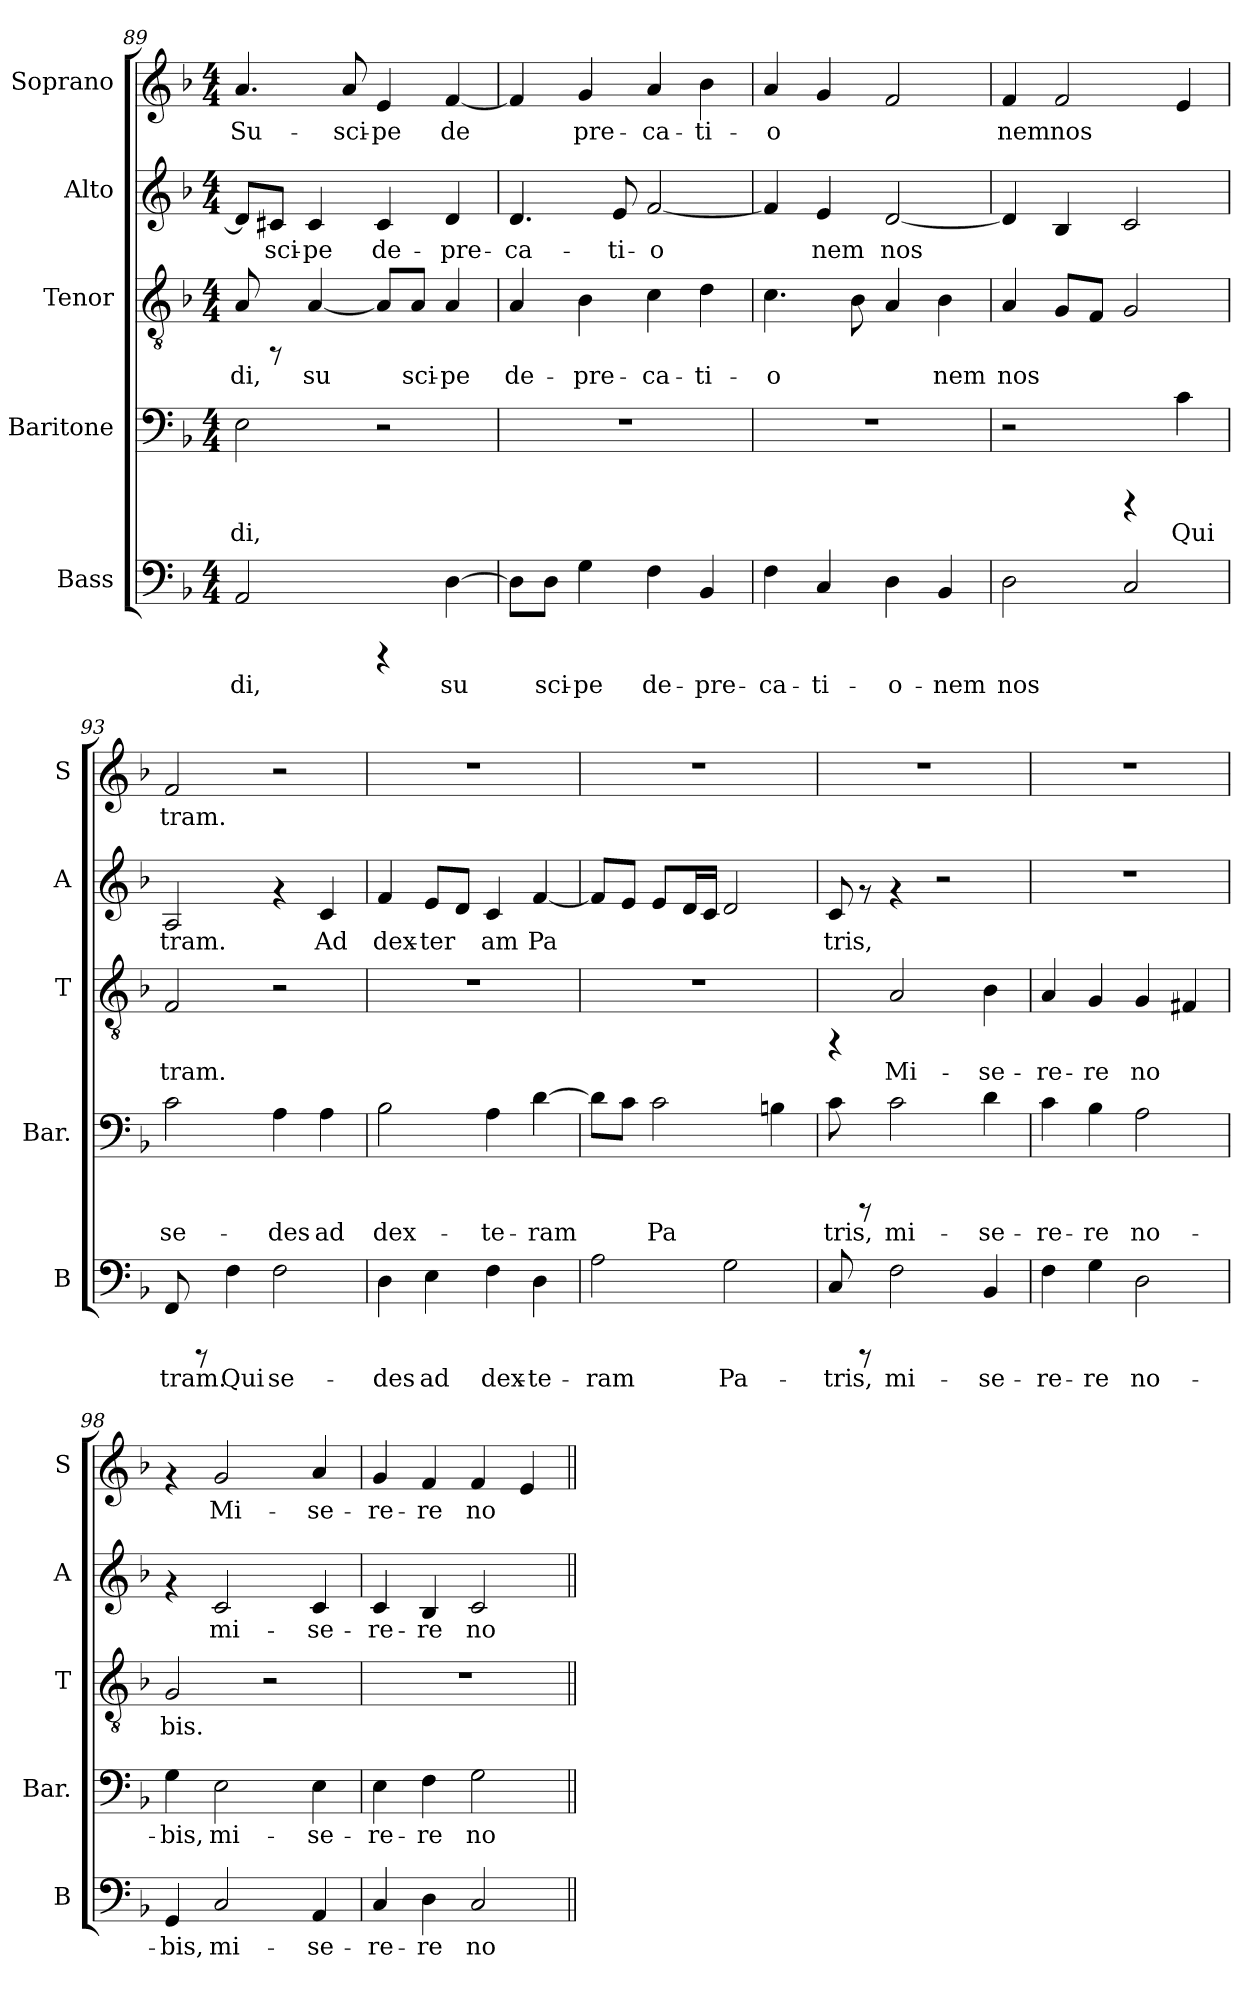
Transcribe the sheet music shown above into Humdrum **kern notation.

**kern	**text	**kern	**text	**kern	**text	**kern	**text	**kern	**text
*part5	*part5	*part4	*part4	*part3	*part3	*part2	*part2	*part1	*part1
*staff5	*staff5	*staff4	*staff4	*staff3	*staff3	*staff2	*staff2	*staff1	*staff1
*I"Bass	*	*I"Baritone	*	*I"Tenor	*	*I"Alto	*	*I"Soprano	*
*I'B	*	*I'Bar.	*	*I'T	*	*I'A	*	*I'S	*
*clefF4	*	*clefF4	*	*clefGv2	*	*clefG2	*	*clefG2	*
*k[b-]	*	*k[b-]	*	*k[b-]	*	*k[b-]	*	*k[b-]	*
*F:	*	*F:	*	*F:	*	*F:	*	*F:	*
*M4/4	*	*M4/4	*	*M4/4	*	*M4/4	*	*M4/4	*
=89	=89	=89	=89	=89	=89	=89	=89	=89	=89
!	!LO:LY:b:cj	!	!LO:LY:b:cj	!	!LO:LY:b:cj	!	!LO:LY:b:cj	!	!LO:LY:b:cj
2AA/	-di,	2E\	-di,	8A/	-di,	8d/L]	--	4.a/	Su-
!	!	!	!	!	!	!	!LO:LY:b:cj	!	!
.	.	.	.	8rFF	.	8c#X/J	-sci-	.	.
!	!	!	!	!	!LO:LY:b:cj	!	!LO:LY:b:cj	!	!
.	.	.	.	[<4A/	su-	4c#/	-pe	.	.
!	!	!	!	!	!	!	!	!	!LO:LY:b:cj
.	.	.	.	.	.	.	.	8a/	-sci-
!	!	!	!	!	!LO:LY:b:cj	!	!LO:LY:b:cj	!	!LO:LY:b:cj
4rCCC	.	2r	.	8A/L]	--	4c#/	de-	4e/	-pe
!	!	!	!	!	!LO:LY:b:cj	!	!	!	!
.	.	.	.	8A/J	-sci-	.	.	.	.
!	!LO:LY:b:cj	!	!	!	!LO:LY:b:cj	!	!LO:LY:b:cj	!	!LO:LY:b:cj
[>4D\	su-	.	.	4A/	-pe	4d/	-pre-	[<4f/	de-
=90	=90	=90	=90	=90	=90	=90	=90	=90	=90
!	!LO:LY:b:cj	!	!	!	!LO:LY:b:cj	!	!LO:LY:b:cj	!	!LO:LY:b:cj
8D\L]	--	1r	.	4A/	de-	4.d/	-ca-	4f/]	--
!	!LO:LY:b:cj	!	!	!	!	!	!	!	!
8D\J	-sci-	.	.	.	.	.	.	.	.
!	!LO:LY:b:cj	!	!	!	!LO:LY:b:cj	!	!	!	!LO:LY:b:cj
4G\	-pe	.	.	4B-\	-pre-	.	.	4g/	-pre-
!	!	!	!	!	!	!	!LO:LY:b:cj	!	!
.	.	.	.	.	.	8e/	-ti-	.	.
!	!LO:LY:b:cj	!	!	!	!LO:LY:b:cj	!	!LO:LY:b:cj	!	!LO:LY:b:cj
4F\	de-	.	.	4c\	-ca-	[>2f/	-o-	4a/	-ca-
!	!LO:LY:b:cj	!	!	!	!LO:LY:b:cj	!	!	!	!LO:LY:b:cj
4BB-/	-pre-	.	.	4d\	-ti-	.	.	4b-\	-ti-
!!LO:PB:g=z
=91	=91	=91	=91	=91	=91	=91	=91	=91	=91
!	!LO:LY:b:cj	!	!	!	!LO:LY:b:cj	!	!LO:LY:b:cj	!	!LO:LY:b:cj
4F\	-ca-	1r	.	4.c\	-o-	4f/]	--	4a/	-o-
!	!LO:LY:b:cj	!	!	!	!	!	!LO:LY:b:cj	!	!LO:LY:b:cj
4C/	-ti-	.	.	.	.	4e/	-nem	4g/	--
!	!	!	!	!	!LO:LY:b:cj	!	!	!	!
.	.	.	.	8B-\	--	.	.	.	.
!	!LO:LY:b:cj	!	!	!	!LO:LY:b:cj	!	!LO:LY:b:cj	!	!LO:LY:b:cj
4D\	-o-	.	.	4A/	--	[<2d/	nos-	2f/	--
!	!LO:LY:b:cj	!	!	!	!LO:LY:b:cj	!	!	!	!
4BB-/	-nem	.	.	4B-\	-nem	.	.	.	.
=92	=92	=92	=92	=92	=92	=92	=92	=92	=92
!	!LO:LY:b:cj	!	!	!	!LO:LY:b:cj	!	!LO:LY:b:cj	!	!LO:LY:b:cj
2D\	nos-	2r	.	4A/	nos-	4d/]	--	4f/	-nem
!	!	!	!	!	!LO:LY:b:cj	!	!LO:LY:b:cj	!	!LO:LY:b:cj
.	.	.	.	8G/L	--	4B-/	--	2f/	nos-
!	!	!	!	!	!LO:LY:b:cj	!	!	!	!
.	.	.	.	8F/J	--	.	.	.	.
!	!LO:LY:b:cj	!	!	!	!LO:LY:b:cj	!	!LO:LY:b:cj	!	!
2C/	--	4rCCC	.	2G/	--	2c/	--	.	.
!	!	!	!LO:LY:b:cj	!	!	!	!	!	!LO:LY:b:cj
.	.	4c\	Qui	.	.	.	.	4e/	--
=93	=93	=93	=93	=93	=93	=93	=93	=93	=93
!	!LO:LY:b:cj	!	!LO:LY:b:cj	!	!LO:LY:b:cj	!	!LO:LY:b:cj	!	!LO:LY:b:cj
8FF/	-tram.	2c\	se-	2F/	-tram.	2A/	-tram.	2f/	-tram.
8rCCC	.	.	.	.	.	.	.	.	.
!	!LO:LY:b:cj	!	!	!	!	!	!	!	!
4F\	Qui	.	.	.	.	.	.	.	.
!	!LO:LY:b:cj	!	!LO:LY:b:cj	!	!	!	!	!	!
2F\	se-	4A\	-des	2r	.	4rf	.	2r	.
!	!	!	!LO:LY:b:cj	!	!	!	!LO:LY:b:cj	!	!
.	.	4A\	ad	.	.	4c/	Ad	.	.
=94	=94	=94	=94	=94	=94	=94	=94	=94	=94
!	!LO:LY:b:cj	!	!LO:LY:b:cj	!	!	!	!LO:LY:b:cj	!	!
4D\	-des	2B-\	dex-	1r	.	4f/	dex-	1r	.
!	!LO:LY:b:cj	!	!	!	!	!	!LO:LY:b:cj	!	!
4E\	ad	.	.	.	.	8e/L	-ter-	.	.
!	!	!	!	!	!	!	!LO:LY:b:cj	!	!
.	.	.	.	.	.	8d/J	--	.	.
!	!LO:LY:b:cj	!	!LO:LY:b:cj	!	!	!	!LO:LY:b:cj	!	!
4F\	dex-	4A\	-te-	.	.	4c/	-am	.	.
!	!LO:LY:b:cj	!	!LO:LY:b:cj	!	!	!	!LO:LY:b:cj	!	!
4D\	-te-	[>4d\	-ram	.	.	[<4f/	Pa-	.	.
=95	=95	=95	=95	=95	=95	=95	=95	=95	=95
!	!LO:LY:b:cj	!	!LO:LY:b:cj	!	!	!	!LO:LY:b:cj	!	!
2A\	-ram	8d\L]	.	1r	.	8f/L]	--	1r	.
!	!	!	!LO:LY:b:cj	!	!	!	!LO:LY:b:cj	!	!
.	.	8c\J	.	.	.	8e/J	--	.	.
!	!	!	!LO:LY:b:cj	!	!	!	!LO:LY:b:cj	!	!
.	.	2c\	Pa-	.	.	8e/L	--	.	.
!	!	!	!	!	!	!	!LO:LY:b:cj	!	!
.	.	.	.	.	.	16d/	--	.	.
!	!	!	!	!	!	!	!LO:LY:b:cj	!	!
.	.	.	.	.	.	16c/J	--	.	.
!	!LO:LY:b:cj	!	!	!	!	!	!LO:LY:b:cj	!	!
2G\	Pa-	.	.	.	.	2d/	--	.	.
!	!	!	!LO:LY:b:cj	!	!	!	!	!	!
.	.	4Bn\	--	.	.	.	.	.	.
!!LO:LB:g=z
=96	=96	=96	=96	=96	=96	=96	=96	=96	=96
!	!LO:LY:b:cj	!	!LO:LY:b:cj	!	!	!	!LO:LY:b:cj	!	!
8C/	-tris,	8c\	-tris,	4rFF	.	8c/	-tris,	1r	.
8rCCC	.	8rCCC	.	.	.	8rf	.	.	.
!	!LO:LY:b:cj	!	!LO:LY:b:cj	!	!LO:LY:b:cj	!	!	!	!
2F\	mi-	2c\	mi-	2A/	Mi-	4rf	.	.	.
.	.	.	.	.	.	2r	.	.	.
!	!LO:LY:b:cj	!	!LO:LY:b:cj	!	!LO:LY:b:cj	!	!	!	!
4BB-/	-se-	4d\	-se-	4B-\	-se-	.	.	.	.
=97	=97	=97	=97	=97	=97	=97	=97	=97	=97
!	!LO:LY:b:cj	!	!LO:LY:b:cj	!	!LO:LY:b:cj	!	!	!	!
4F\	-re-	4c\	-re-	4A/	-re-	1r	.	1r	.
!	!LO:LY:b:cj	!	!LO:LY:b:cj	!	!LO:LY:b:cj	!	!	!	!
4G\	-re	4B-\	-re	4G/	-re	.	.	.	.
!	!LO:LY:b:cj	!	!LO:LY:b:cj	!	!LO:LY:b:cj	!	!	!	!
2D\	no-	2A\	no-	4G/	no-	.	.	.	.
!	!	!	!	!	!LO:LY:b:cj	!	!	!	!
.	.	.	.	4F#X/	--	.	.	.	.
=98	=98	=98	=98	=98	=98	=98	=98	=98	=98
!	!LO:LY:b:cj	!	!LO:LY:b:cj	!	!LO:LY:b:cj	!	!	!	!
4GG/	-bis,	4G\	-bis,	2G/	-bis.	4rf	.	4rf	.
!	!LO:LY:b:cj	!	!LO:LY:b:cj	!	!	!	!LO:LY:b:cj	!	!LO:LY:b:cj
2C/	mi-	2E\	mi-	.	.	2c/	mi-	2g/	Mi-
.	.	.	.	2r	.	.	.	.	.
!	!LO:LY:b:cj	!	!LO:LY:b:cj	!	!	!	!LO:LY:b:cj	!	!LO:LY:b:cj
4AA/	-se-	4E\	-se-	.	.	4c/	-se-	4a/	-se-
=99	=99	=99	=99	=99	=99	=99	=99	=99	=99
!	!LO:LY:b:cj	!	!LO:LY:b:cj	!	!	!	!LO:LY:b:cj	!	!LO:LY:b:cj
4C/	-re-	4E\	-re-	1r	.	4c/	-re-	4g/	-re-
!	!LO:LY:b:cj	!	!LO:LY:b:cj	!	!	!	!LO:LY:b:cj	!	!LO:LY:b:cj
4D\	-re	4F\	-re	.	.	4B-/	-re	4f/	-re
!	!LO:LY:b:cj	!	!LO:LY:b:cj	!	!	!	!LO:LY:b:cj	!	!LO:LY:b:cj
2C/	no-	2G\	no-	.	.	2c/	no-	4f/	no-
!	!	!	!	!	!	!	!	!	!LO:LY:b:cj
.	.	.	.	.	.	.	.	4e/	--
=||	=||	=||	=||	=||	=||	=||	=||	=||	=||
*-	*-	*-	*-	*-	*-	*-	*-	*-	*-
